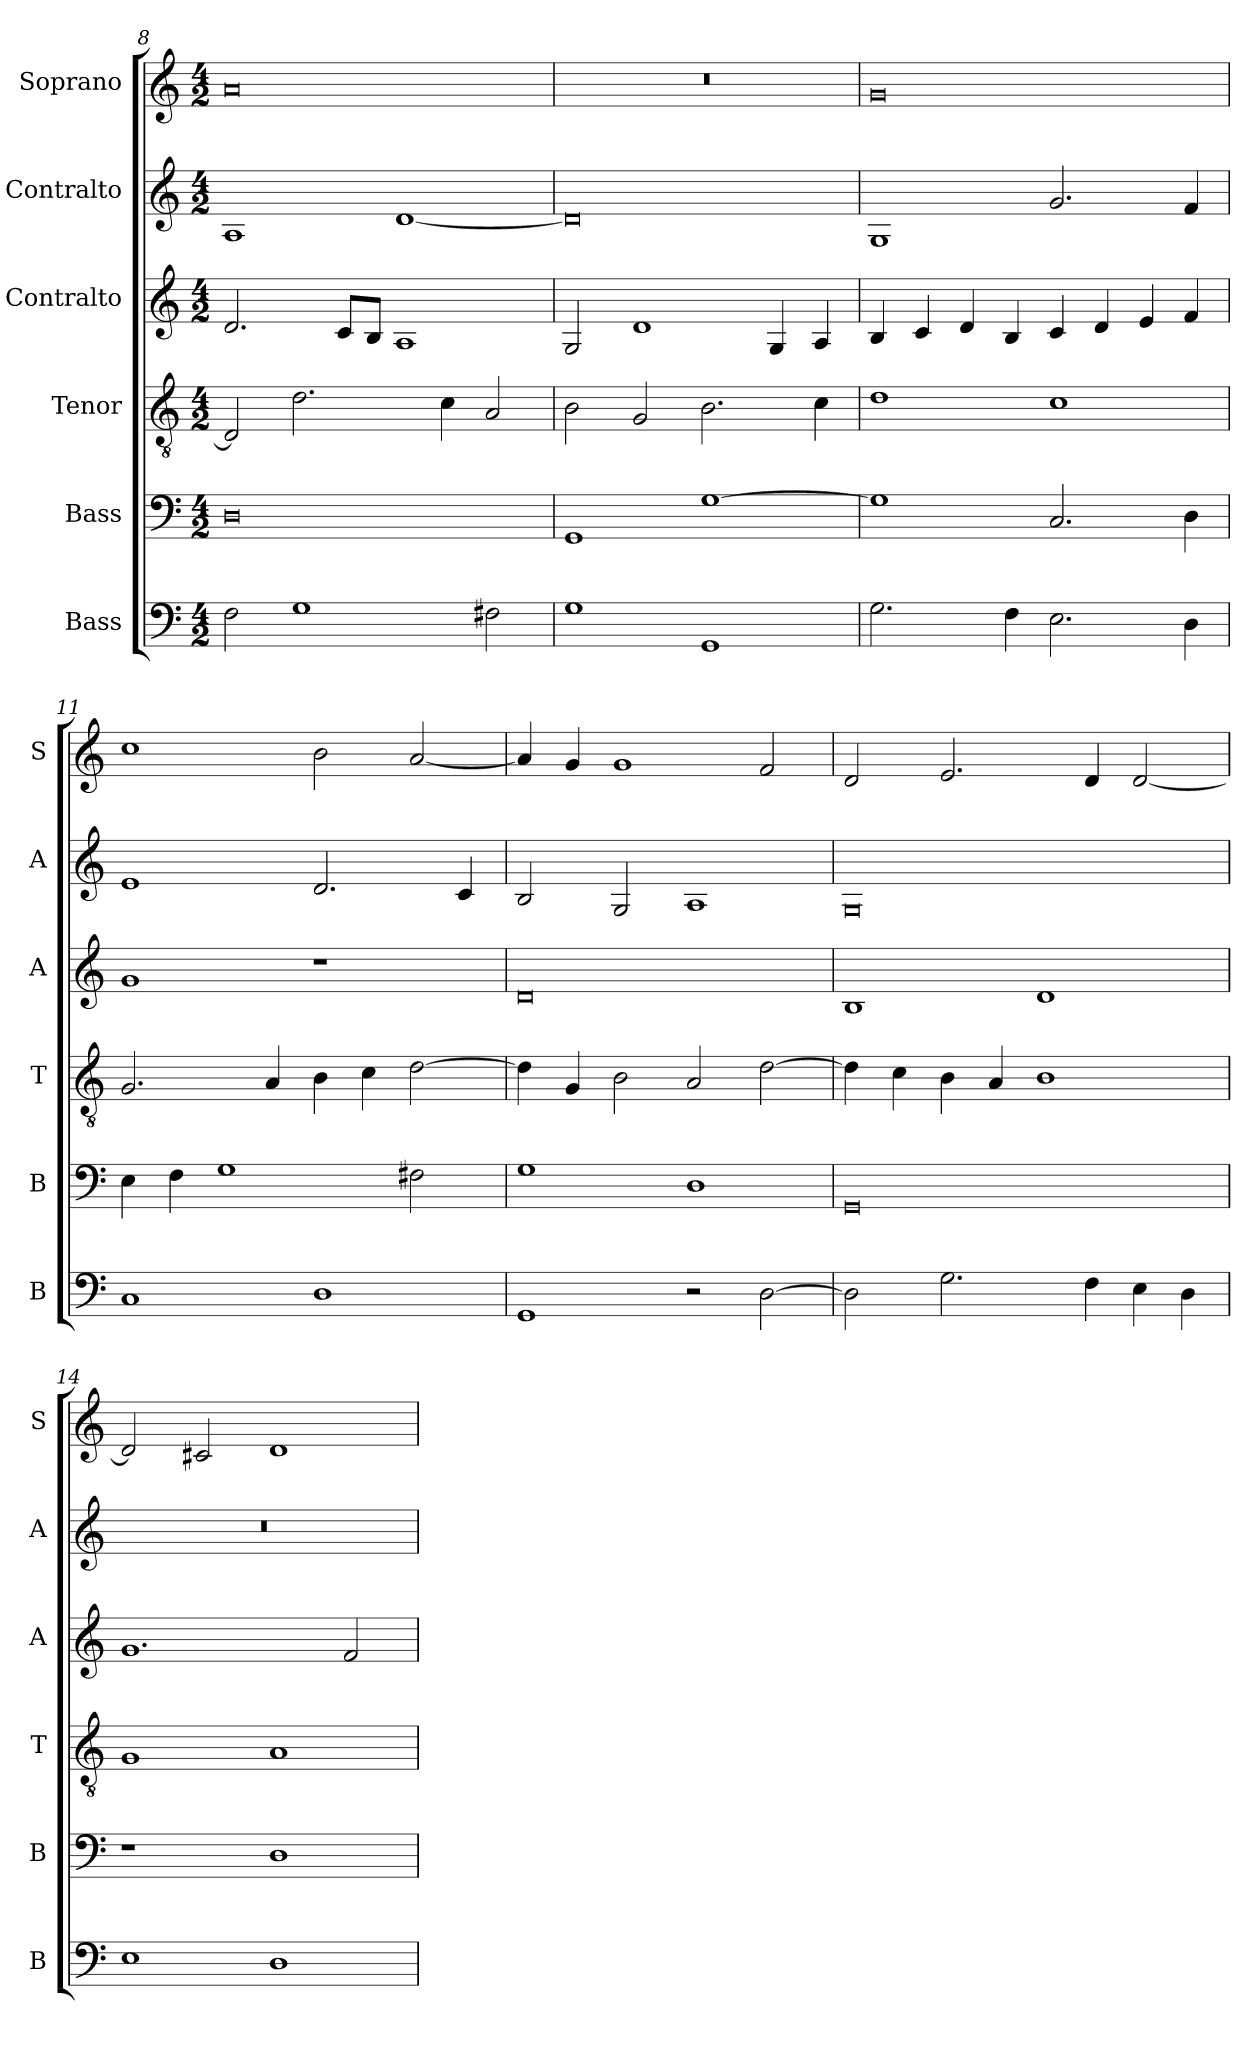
**kern	**kern	**kern	**kern	**kern	**kern
*part6	*part5	*part4	*part3	*part2	*part1
*staff6	*staff5	*staff4	*staff3	*staff2	*staff1
*I"Bass	*I"Bass	*I"Tenor	*I"Contralto	*I"Contralto	*I"Soprano
*I'B	*I'B	*I'T	*I'A	*I'A	*I'S
*clefF4	*clefF4	*clefGv2	*clefG2	*clefG2	*clefG2
*k[]	*k[]	*k[]	*k[]	*k[]	*k[]
*G:mix	*G:mix	*G:mix	*G:mix	*G:mix	*G:mix
*M4/2	*M4/2	*M4/2	*M4/2	*M4/2	*M4/2
=8	=8	=8	=8	=8	=8
2F	0D	2D]	2.d	1A	0a
1G	.	2.d	.	.	.
.	.	.	8c/L	.	.
.	.	.	8B/J	.	.
.	.	.	1A	[1d	.
.	.	4c	.	.	.
2F#X	.	2A	.	.	.
=9	=9	=9	=9	=9	=9
1G	1GG	2B	2G	0d]	0r
.	.	2G	1d	.	.
1GG	[1G	2.B	.	.	.
.	.	.	4G	.	.
.	.	4c	4A	.	.
=10	=10	=10	=10	=10	=10
2.G	1G]	1d	4B	1G	0g
.	.	.	4c	.	.
.	.	.	4d	.	.
4F	.	.	4B	.	.
2.E	2.C	1c	4c	2.g	.
.	.	.	4d	.	.
.	.	.	4e	.	.
4D	4D	.	4f	4f	.
=11	=11	=11	=11	=11	=11
1C	4E	2.G	1g	1e	1cc
.	4F	.	.	.	.
.	1G	.	.	.	.
.	.	4A	.	.	.
1D	.	4B	1r	2.d	2b
.	.	4c	.	.	.
.	2F#X	[2d	.	.	[2a
.	.	.	.	4c	.
=12	=12	=12	=12	=12	=12
1GG	1G	4d]	0d	2B	4a]
.	.	4G	.	.	4g
.	.	2B	.	2G	1g
2r	1D	2A	.	1A	.
[2D	.	[2d	.	.	2f
=13	=13	=13	=13	=13	=13
2D]	0GG	4d]	1B	0G	2d
.	.	4c	.	.	.
2.G	.	4B	.	.	2.e
.	.	4A	.	.	.
.	.	1B	1d	.	.
4F	.	.	.	.	4d
4E	.	.	.	.	[2d
4D	.	.	.	.	.
=14	=14	=14	=14	=14	=14
1E	1r	1G	1.g	0r	2d]
.	.	.	.	.	2c#X
1D	1D	1A	.	.	1d
.	.	.	2f	.	.
=	=	=	=	=	=
*-	*-	*-	*-	*-	*-
